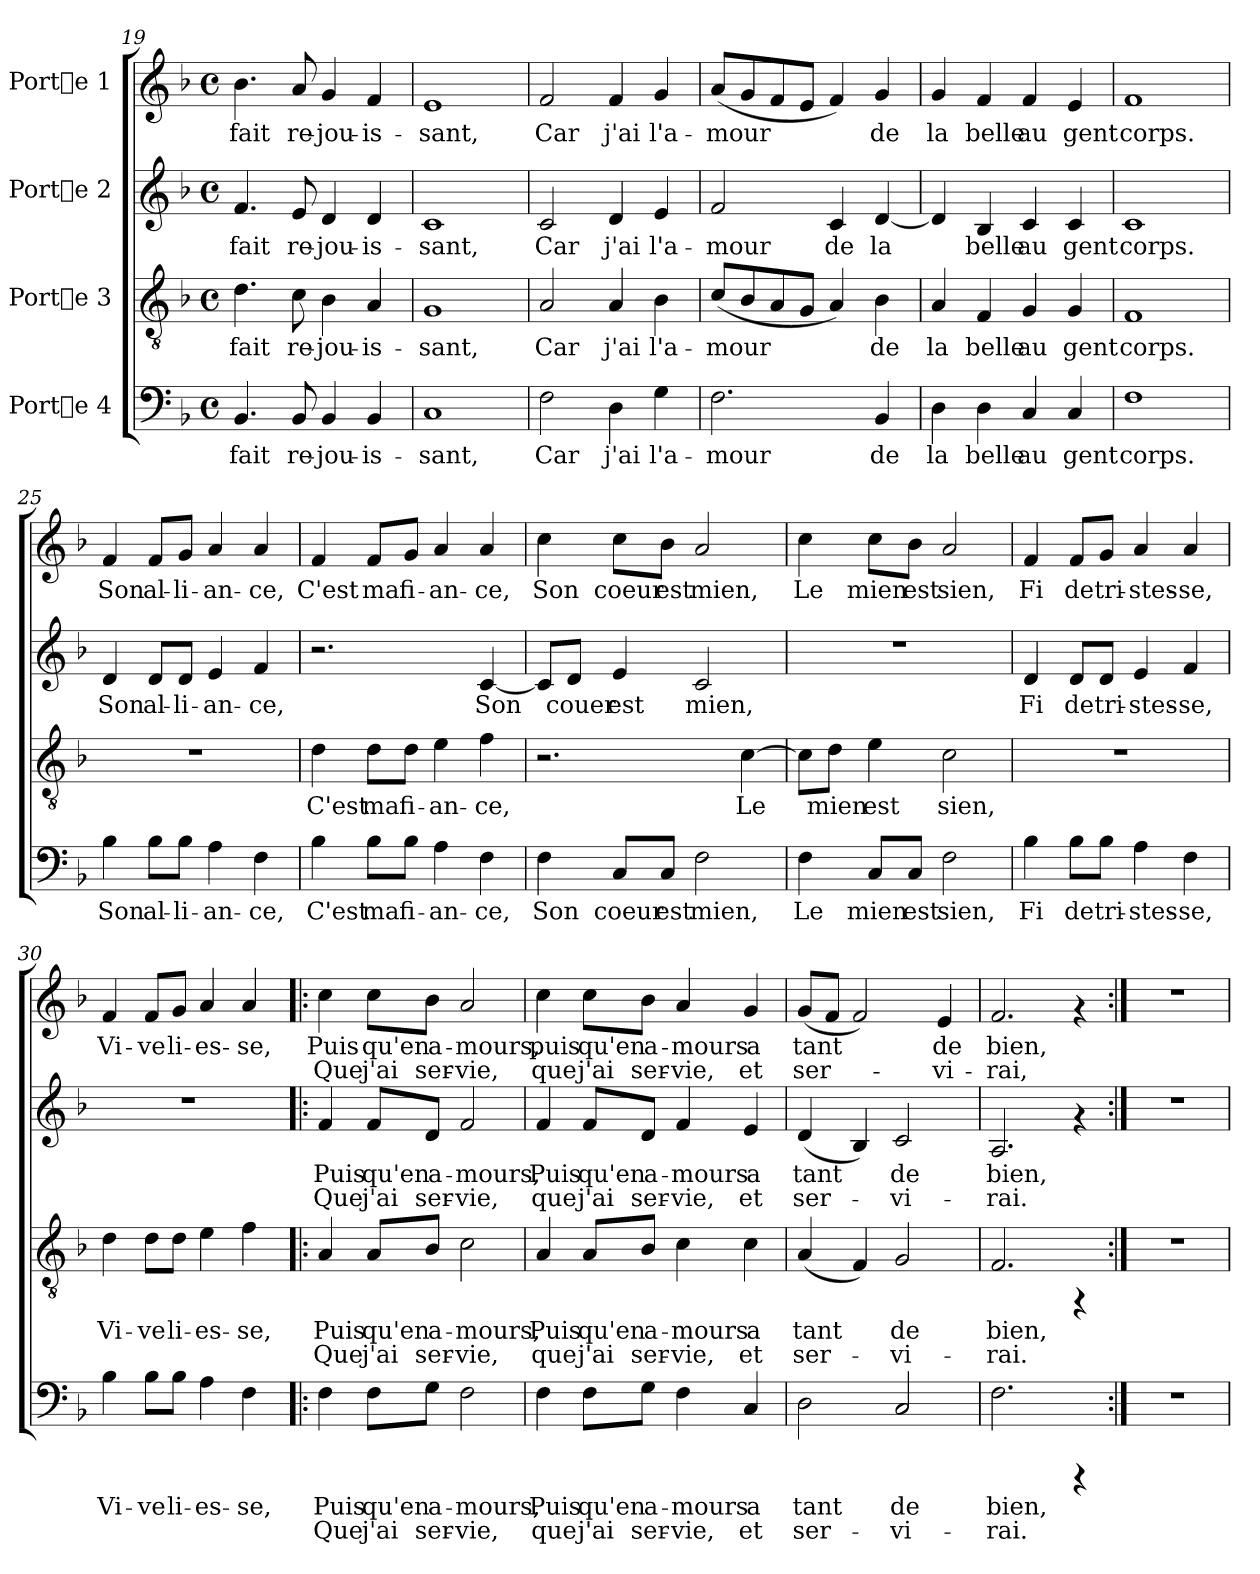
**kern	**text	**text	**kern	**text	**text	**kern	**text	**text	**kern	**text	**text
*part4	*part4	*part4	*part3	*part3	*part3	*part2	*part2	*part2	*part1	*part1	*part1
*staff4	*staff4	*staff4	*staff3	*staff3	*staff3	*staff2	*staff2	*staff2	*staff1	*staff1	*staff1
*I"Porte 4	*	*	*I"Porte 3	*	*	*I"Porte 2	*	*	*I"Porte 1	*	*
*clefF4	*	*	*clefGv2	*	*	*clefG2	*	*	*clefG2	*	*
*k[b-]	*	*	*k[b-]	*	*	*k[b-]	*	*	*k[b-]	*	*
*F:	*	*	*F:	*	*	*F:	*	*	*F:	*	*
*M4/4	*	*	*M4/4	*	*	*M4/4	*	*	*M4/4	*	*
*met(c)	*	*	*met(c)	*	*	*met(c)	*	*	*met(c)	*	*
=19	=19	=19	=19	=19	=19	=19	=19	=19	=19	=19	=19
!	!LO:LY:b:cj	!	!	!LO:LY:b:cj	!	!	!LO:LY:b:cj	!	!	!LO:LY:b:cj	!
4.BB-/	fait	.	4.d\	fait	.	4.f/	fait	.	4.b-\	fait	.
!	!LO:LY:b:cj	!	!	!LO:LY:b:cj	!	!	!LO:LY:b:cj	!	!	!LO:LY:b:cj	!
8BB-/	re-	.	8c\	re-	.	8e/	re-	.	8a/	re-	.
!	!LO:LY:b:cj	!	!	!LO:LY:b:cj	!	!	!LO:LY:b:cj	!	!	!LO:LY:b:cj	!
4BB-/	-jou-	.	4B-\	-jou-	.	4d/	-jou-	.	4g/	-jou-	.
!	!LO:LY:b:cj	!	!	!LO:LY:b:cj	!	!	!LO:LY:b:cj	!	!	!LO:LY:b:cj	!
4BB-/	-is-	.	4A/	-is-	.	4d/	-is-	.	4f/	-is-	.
=20	=20	=20	=20	=20	=20	=20	=20	=20	=20	=20	=20
!	!LO:LY:b:cj	!	!	!LO:LY:b:cj	!	!	!LO:LY:b:cj	!	!	!LO:LY:b:cj	!
1C	-sant,	.	1G	-sant,	.	1c	-sant,	.	1e	-sant,	.
=21	=21	=21	=21	=21	=21	=21	=21	=21	=21	=21	=21
!	!LO:LY:b:cj	!	!	!LO:LY:b:cj	!	!	!LO:LY:b:cj	!	!	!LO:LY:b:cj	!
2F\	Car	.	2A/	Car	.	2c/	Car	.	2f/	Car	.
!	!LO:LY:b:cj	!	!	!LO:LY:b:cj	!	!	!LO:LY:b:cj	!	!	!LO:LY:b:cj	!
4D\	j'ai	.	4A/	j'ai	.	4d/	j'ai	.	4f/	j'ai	.
!	!LO:LY:b:cj	!	!	!LO:LY:b:cj	!	!	!LO:LY:b:cj	!	!	!LO:LY:b:cj	!
4G\	l'a-	.	4B-\	l'a-	.	4e/	l'a-	.	4g/	l'a-	.
!!LO:LB:g=z
=22	=22	=22	=22	=22	=22	=22	=22	=22	=22	=22	=22
!	!LO:LY:b:cj	!	!	!LO:LY:b:cj	!	!	!LO:LY:b:cj	!	!	!LO:LY:b:cj	!
2.F\	-mour	.	(<8c/L	-mour	.	2f/	-mour	.	(<8a/L	-mour	.
!	!	!	!	!LO:LY:b:cj	!	!	!	!	!	!LO:LY:b:cj	!
.	.	.	8B-/	.	.	.	.	.	8g/	.	.
!	!	!	!	!LO:LY:b:cj	!	!	!	!	!	!LO:LY:b:cj	!
.	.	.	8A/	.	.	.	.	.	8f/	.	.
!	!	!	!	!LO:LY:b:cj	!	!	!	!	!	!LO:LY:b:cj	!
.	.	.	8G/J	.	.	.	.	.	8e/J	.	.
!	!	!	!	!LO:LY:b:cj	!	!	!LO:LY:b:cj	!	!	!LO:LY:b:cj	!
.	.	.	4A/)	.	.	4c/	de	.	4f/)	.	.
!	!LO:LY:b:cj	!	!	!LO:LY:b:cj	!	!	!LO:LY:b:cj	!	!	!LO:LY:b:cj	!
4BB-/	de	.	4B-\	de	.	[<4d/	la	.	4g/	de	.
=23	=23	=23	=23	=23	=23	=23	=23	=23	=23	=23	=23
!	!LO:LY:b:cj	!	!	!LO:LY:b:cj	!	!	!LO:LY:b:cj	!	!	!LO:LY:b:cj	!
4D\	la	.	4A/	la	.	4d/]	.	.	4g/	la	.
!	!LO:LY:b:cj	!	!	!LO:LY:b:cj	!	!	!LO:LY:b:cj	!	!	!LO:LY:b:cj	!
4D\	belle	.	4F/	belle	.	4B-/	belle	.	4f/	belle	.
!	!LO:LY:b:cj	!	!	!LO:LY:b:cj	!	!	!LO:LY:b:cj	!	!	!LO:LY:b:cj	!
4C/	au	.	4G/	au	.	4c/	au	.	4f/	au	.
!	!LO:LY:b:cj	!	!	!LO:LY:b:cj	!	!	!LO:LY:b:cj	!	!	!LO:LY:b:cj	!
4C/	gent	.	4G/	gent	.	4c/	gent	.	4e/	gent	.
=24	=24	=24	=24	=24	=24	=24	=24	=24	=24	=24	=24
!	!LO:LY:b:cj	!	!	!LO:LY:b:cj	!	!	!LO:LY:b:cj	!	!	!LO:LY:b:cj	!
1F	corps.	.	1F	corps.	.	1c	corps.	.	1f	corps.	.
=25	=25	=25	=25	=25	=25	=25	=25	=25	=25	=25	=25
!	!LO:LY:b:cj	!	!	!	!	!	!LO:LY:b:cj	!	!	!LO:LY:b:cj	!
4B-\	Son	.	1r	.	.	4d/	Son	.	4f/	Son	.
!	!LO:LY:b:cj	!	!	!	!	!	!LO:LY:b:cj	!	!	!LO:LY:b:cj	!
8B-\L	al-	.	.	.	.	8d/L	al-	.	8f/L	al-	.
!	!LO:LY:b:cj	!	!	!	!	!	!LO:LY:b:cj	!	!	!LO:LY:b:cj	!
8B-\J	-li-	.	.	.	.	8d/J	-li-	.	8g/J	-li-	.
!	!LO:LY:b:cj	!	!	!	!	!	!LO:LY:b:cj	!	!	!LO:LY:b:cj	!
4A\	-an-	.	.	.	.	4e/	-an-	.	4a/	-an-	.
!	!LO:LY:b:cj	!	!	!	!	!	!LO:LY:b:cj	!	!	!LO:LY:b:cj	!
4F\	-ce,	.	.	.	.	4f/	-ce,	.	4a/	-ce,	.
!!LO:PB:g=z
=26	=26	=26	=26	=26	=26	=26	=26	=26	=26	=26	=26
!	!LO:LY:b:cj	!	!	!LO:LY:b:cj	!	!	!	!	!	!LO:LY:b:cj	!
4B-\	C'est	.	4d\	C'est	.	2.r	.	.	4f/	C'est	.
!	!LO:LY:b:cj	!	!	!LO:LY:b:cj	!	!	!	!	!	!LO:LY:b:cj	!
8B-\L	ma	.	8d\L	ma	.	.	.	.	8f/L	ma	.
!	!LO:LY:b:cj	!	!	!LO:LY:b:cj	!	!	!	!	!	!LO:LY:b:cj	!
8B-\J	fi-	.	8d\J	fi-	.	.	.	.	8g/J	fi-	.
!	!LO:LY:b:cj	!	!	!LO:LY:b:cj	!	!	!	!	!	!LO:LY:b:cj	!
4A\	-an-	.	4e\	-an-	.	.	.	.	4a/	-an-	.
!	!LO:LY:b:cj	!	!	!LO:LY:b:cj	!	!	!LO:LY:b:cj	!	!	!LO:LY:b:cj	!
4F\	-ce,	.	4f\	-ce,	.	[<4c/	Son	.	4a/	-ce,	.
=27	=27	=27	=27	=27	=27	=27	=27	=27	=27	=27	=27
!	!LO:LY:b:cj	!	!	!	!	!	!LO:LY:b:cj	!	!	!LO:LY:b:cj	!
4F\	Son	.	2.r	.	.	8c/L]	.	.	4cc\	Son	.
!	!	!	!	!	!	!	!LO:LY:b:cj	!	!	!	!
.	.	.	.	.	.	8d/J	couer	.	.	.	.
!	!LO:LY:b:cj	!	!	!	!	!	!LO:LY:b:cj	!	!	!LO:LY:b:cj	!
8C/L	coeur	.	.	.	.	4e/	est	.	8cc\L	coeur	.
!	!LO:LY:b:cj	!	!	!	!	!	!	!	!	!LO:LY:b:cj	!
8C/J	est	.	.	.	.	.	.	.	8b-\J	est	.
!	!LO:LY:b:cj	!	!	!	!	!	!LO:LY:b:cj	!	!	!LO:LY:b:cj	!
2F\	mien,	.	.	.	.	2c/	mien,	.	2a/	mien,	.
!	!	!	!	!LO:LY:b:cj	!	!	!	!	!	!	!
.	.	.	[>4c\	Le	.	.	.	.	.	.	.
=28	=28	=28	=28	=28	=28	=28	=28	=28	=28	=28	=28
!	!LO:LY:b:cj	!	!	!LO:LY:b:cj	!	!	!	!	!	!LO:LY:b:cj	!
4F\	Le	.	8c\L]	.	.	1r	.	.	4cc\	Le	.
!	!	!	!	!LO:LY:b:cj	!	!	!	!	!	!	!
.	.	.	8d\J	mien	.	.	.	.	.	.	.
!	!LO:LY:b:cj	!	!	!LO:LY:b:cj	!	!	!	!	!	!LO:LY:b:cj	!
8C/L	mien	.	4e\	est	.	.	.	.	8cc\L	mien	.
!	!LO:LY:b:cj	!	!	!	!	!	!	!	!	!LO:LY:b:cj	!
8C/J	est	.	.	.	.	.	.	.	8b-\J	est	.
!	!LO:LY:b:cj	!	!	!LO:LY:b:cj	!	!	!	!	!	!LO:LY:b:cj	!
2F\	sien,	.	2c\	sien,	.	.	.	.	2a/	sien,	.
=29	=29	=29	=29	=29	=29	=29	=29	=29	=29	=29	=29
!	!LO:LY:b:cj	!	!	!	!	!	!LO:LY:b:cj	!	!	!LO:LY:b:cj	!
4B-\	Fi	.	1r	.	.	4d/	Fi	.	4f/	Fi	.
!	!LO:LY:b:cj	!	!	!	!	!	!LO:LY:b:cj	!	!	!LO:LY:b:cj	!
8B-\L	de	.	.	.	.	8d/L	de	.	8f/L	de	.
!	!LO:LY:b:cj	!	!	!	!	!	!LO:LY:b:cj	!	!	!LO:LY:b:cj	!
8B-\J	tri-	.	.	.	.	8d/J	tri-	.	8g/J	tri-	.
!	!LO:LY:b:cj	!	!	!	!	!	!LO:LY:b:cj	!	!	!LO:LY:b:cj	!
4A\	-stes-	.	.	.	.	4e/	-stes-	.	4a/	-stes-	.
!	!LO:LY:b:cj	!	!	!	!	!	!LO:LY:b:cj	!	!	!LO:LY:b:cj	!
4F\	-se,	.	.	.	.	4f/	-se,	.	4a/	-se,	.
!!LO:LB:g=z
=30	=30	=30	=30	=30	=30	=30	=30	=30	=30	=30	=30
!	!LO:LY:b:cj	!	!	!LO:LY:b:cj	!	!	!	!	!	!LO:LY:b:cj	!
4B-\	Vi-	.	4d\	Vi-	.	1r	.	.	4f/	Vi-	.
!	!LO:LY:b:cj	!	!	!LO:LY:b:cj	!	!	!	!	!	!LO:LY:b:cj	!
8B-\L	-ve	.	8d\L	-ve	.	.	.	.	8f/L	-ve	.
!	!LO:LY:b:cj	!	!	!LO:LY:b:cj	!	!	!	!	!	!LO:LY:b:cj	!
8B-\J	li-	.	8d\J	li-	.	.	.	.	8g/J	li-	.
!	!LO:LY:b:cj	!	!	!LO:LY:b:cj	!	!	!	!	!	!LO:LY:b:cj	!
4A\	-es-	.	4e\	-es-	.	.	.	.	4a/	-es-	.
!	!LO:LY:b:cj	!	!	!LO:LY:b:cj	!	!	!	!	!	!LO:LY:b:cj	!
4F\	-se,	.	4f\	-se,	.	.	.	.	4a/	-se,	.
=31!|:	=31!|:	=31!|:	=31!|:	=31!|:	=31!|:	=31!|:	=31!|:	=31!|:	=31!|:	=31!|:	=31!|:
!	!LO:LY:b:cj	!LO:LY:b:cj	!	!LO:LY:b:cj	!LO:LY:b:cj	!	!LO:LY:b:cj	!LO:LY:b:cj	!	!LO:LY:b:cj	!LO:LY:b:cj
4F\	Puis	Que	4A/	Puis	Que	4f/	Puis	Que	4cc\	Puis	Que
!	!LO:LY:b:cj	!LO:LY:b:cj	!	!LO:LY:b:cj	!LO:LY:b:cj	!	!LO:LY:b:cj	!LO:LY:b:cj	!	!LO:LY:b:cj	!LO:LY:b:cj
8F\L	qu'en	j'ai	8A/L	qu'en	j'ai	8f/L	qu'en	j'ai	8cc\L	qu'en	j'ai
!	!LO:LY:b:cj	!LO:LY:b:cj	!	!LO:LY:b:cj	!LO:LY:b:cj	!	!LO:LY:b:cj	!LO:LY:b:cj	!	!LO:LY:b:cj	!LO:LY:b:cj
8G\J	a-	-ser-	8B-/J	a-	-ser-	8d/J	a-	-ser-	8b-\J	a-	-ser-
!	!LO:LY:b:cj	!LO:LY:b:cj	!	!LO:LY:b:cj	!LO:LY:b:cj	!	!LO:LY:b:cj	!LO:LY:b:cj	!	!LO:LY:b:cj	!LO:LY:b:cj
2F\	-mours,	vie,	2c\	-mours,	vie,	2f/	-mours,	vie,	2a/	-mours,	vie,
!!LO:LB:g=z
=32	=32	=32	=32	=32	=32	=32	=32	=32	=32	=32	=32
!	!LO:LY:b:cj	!LO:LY:b:cj	!	!LO:LY:b:cj	!LO:LY:b:cj	!	!LO:LY:b:cj	!LO:LY:b:cj	!	!LO:LY:b:cj	!LO:LY:b:cj
4F\	Puis	que	4A/	Puis	que	4f/	Puis	que	4cc\	puis	que
!	!LO:LY:b:cj	!LO:LY:b:cj	!	!LO:LY:b:cj	!LO:LY:b:cj	!	!LO:LY:b:cj	!LO:LY:b:cj	!	!LO:LY:b:cj	!LO:LY:b:cj
8F\L	qu'en	j'ai	8A/L	qu'en	j'ai	8f/L	qu'en	j'ai	8cc\L	qu'en	j'ai
!	!LO:LY:b:cj	!LO:LY:b:cj	!	!LO:LY:b:cj	!LO:LY:b:cj	!	!LO:LY:b:cj	!LO:LY:b:cj	!	!LO:LY:b:cj	!LO:LY:b:cj
8G\J	a-	-ser-	8B-/J	a-	-ser-	8d/J	a-	-ser-	8b-\J	a-	-ser-
!	!LO:LY:b:cj	!LO:LY:b:cj	!	!LO:LY:b:cj	!LO:LY:b:cj	!	!LO:LY:b:cj	!LO:LY:b:cj	!	!LO:LY:b:cj	!LO:LY:b:cj
4F\	-mours	vie,	4c\	-mours	vie,	4f/	-mours	vie,	4a/	-mours	vie,
!	!LO:LY:b:cj	!LO:LY:b:cj	!	!LO:LY:b:cj	!LO:LY:b:cj	!	!LO:LY:b:cj	!LO:LY:b:cj	!	!LO:LY:b:cj	!LO:LY:b:cj
4C/	a	et	4c\	a	et	4e/	a	et	4g/	a	et
=33	=33	=33	=33	=33	=33	=33	=33	=33	=33	=33	=33
!	!LO:LY:b:cj	!LO:LY:b:cj	!	!LO:LY:b:cj	!LO:LY:b:cj	!	!LO:LY:b:cj	!LO:LY:b:cj	!	!LO:LY:b:cj	!LO:LY:b:cj
2D\	tant	ser-	(<4A/	tant	ser-	(<4d/	tant	ser-	(<8g/L	tant	ser-
!	!	!	!	!	!	!	!	!	!	!LO:LY:b:cj	!LO:LY:b:cj
.	.	.	.	.	.	.	.	.	8f/J	-	.
!	!	!	!	!LO:LY:b:cj	!LO:LY:b:cj	!	!LO:LY:b:cj	!LO:LY:b:cj	!	!LO:LY:b:cj	!LO:LY:b:cj
.	.	.	4F/)	-	.	4B-/)	-	.	2f/)	.	.
!	!LO:LY:b:cj	!LO:LY:b:cj	!	!LO:LY:b:cj	!LO:LY:b:cj	!	!LO:LY:b:cj	!LO:LY:b:cj	!	!	!
2C/	-de	vi-	2G/	de	vi-	2c/	de	vi-	.	.	.
!	!	!	!	!	!	!	!	!	!	!LO:LY:b:cj	!LO:LY:b:cj
.	.	.	.	.	.	.	.	.	4e/	de	vi-
=34	=34	=34	=34	=34	=34	=34	=34	=34	=34	=34	=34
!	!LO:LY:b:cj	!LO:LY:b:cj	!	!LO:LY:b:cj	!LO:LY:b:cj	!	!LO:LY:b:cj	!LO:LY:b:cj	!	!LO:LY:b:cj	!LO:LY:b:cj
2.F\	-bien,	rai.	2.F/	-bien,	rai.	2.A/	-bien,	rai.	2.f/	-bien,	rai,
4rCCC	.	.	4rFF	.	.	4rf	.	.	4rf	.	.
=35:|!	=35:|!	=35:|!	=35:|!	=35:|!	=35:|!	=35:|!	=35:|!	=35:|!	=35:|!	=35:|!	=35:|!
1r	.	.	1r	.	.	1r	.	.	1r	.	.
=	=	=	=	=	=	=	=	=	=	=	=
*-	*-	*-	*-	*-	*-	*-	*-	*-	*-	*-	*-
